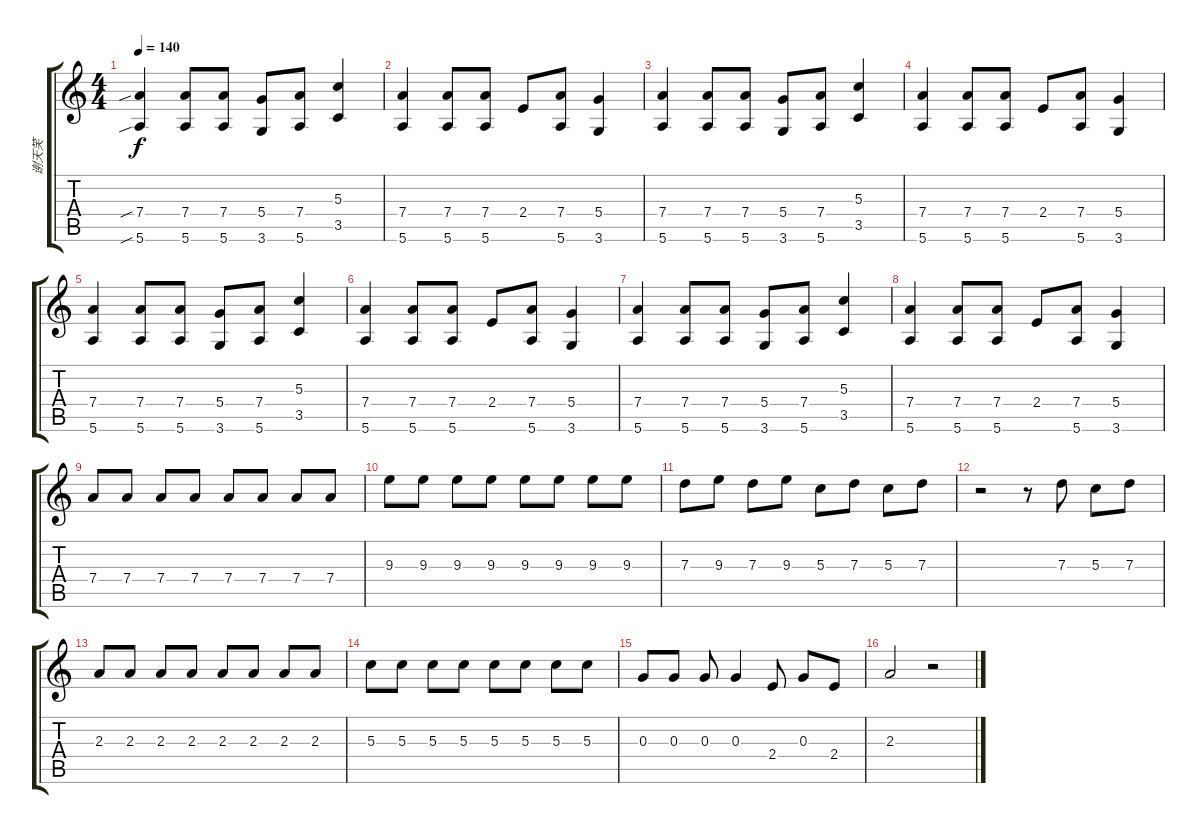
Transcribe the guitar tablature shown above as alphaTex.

\track ("谢天笑" "谢天笑") {instrument distortionguitar}
\staff {score tabs}
\tuning (E4 B3 G3 D3 A2 E2) {hide}
\ts (4 4)
\tempo 140
\clef g2
\ks c
(7.4{sib} 5.6{sib}).4{dy f} (7.4 5.6).8 (7.4 5.6).8 (5.4 3.6).8 (7.4 5.6).8 (5.3 3.5).4 |
(7.4 5.6).4 (7.4 5.6).8 (7.4 5.6).8 2.4.8 (7.4 5.6).8 (5.4 3.6).4 |
(7.4 5.6).4 (7.4 5.6).8 (7.4 5.6).8 (5.4 3.6).8 (7.4 5.6).8 (5.3 3.5).4 |
(7.4 5.6).4 (7.4 5.6).8 (7.4 5.6).8 2.4.8 (7.4 5.6).8 (5.4 3.6).4 |
(7.4 5.6).4 (7.4 5.6).8 (7.4 5.6).8 (5.4 3.6).8 (7.4 5.6).8 (5.3 3.5).4 |
(7.4 5.6).4 (7.4 5.6).8 (7.4 5.6).8 2.4.8 (7.4 5.6).8 (5.4 3.6).4 |
(7.4 5.6).4 (7.4 5.6).8 (7.4 5.6).8 (5.4 3.6).8 (7.4 5.6).8 (5.3 3.5).4 |
(7.4 5.6).4 (7.4 5.6).8 (7.4 5.6).8 2.4.8 (7.4 5.6).8 (5.4 3.6).4 |
7.4.8 7.4.8 7.4.8 7.4.8 7.4.8 7.4.8 7.4.8 7.4.8 |
9.3.8 9.3.8 9.3.8 9.3.8 9.3.8 9.3.8 9.3.8 9.3.8 |
7.3.8 9.3.8 7.3.8 9.3.8 5.3.8 7.3.8 5.3.8 7.3.8 |
r.2 r.8 7.3.8 5.3.8 7.3.8 |
2.3.8 2.3.8 2.3.8 2.3.8 2.3.8 2.3.8 2.3.8 2.3.8 |
5.3.8 5.3.8 5.3.8 5.3.8 5.3.8 5.3.8 5.3.8 5.3.8 |
0.3.8 0.3.8 0.3.8 0.3.4 2.4.8 0.3.8 2.4.8 |
2.3.2 r.2
